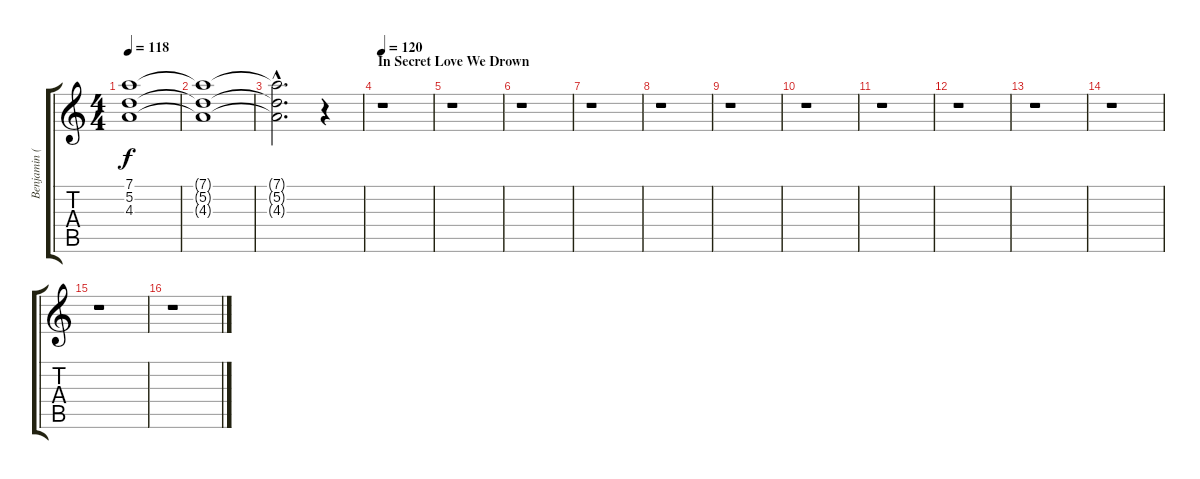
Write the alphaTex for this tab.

\track ("Benjamin (KeybHigh)" "Benjamin (") {instrument churchorgan}
\staff {score tabs}
\tuning (D5 A4 F4 C4 G3 D3) {hide}
\ts (4 4)
\tempo 118
\clef g2
\ks c
(7.1{t} 5.2{t} 4.3{t}).1{dy f} |
(7.1{t} 5.2{t} 4.3{t}).1 |
(7.1{hac t} 5.2{hac t} 4.3{hac t}).2{d} r.4 |
\section ("" "In Secret Love We Drown")
\tempo 120
r.1 |
r.1 |
r.1 |
r.1 |
r.1 |
r.1 |
r.1 |
r.1 |
r.1 |
r.1 |
r.1 |
r.1 |
r.1
